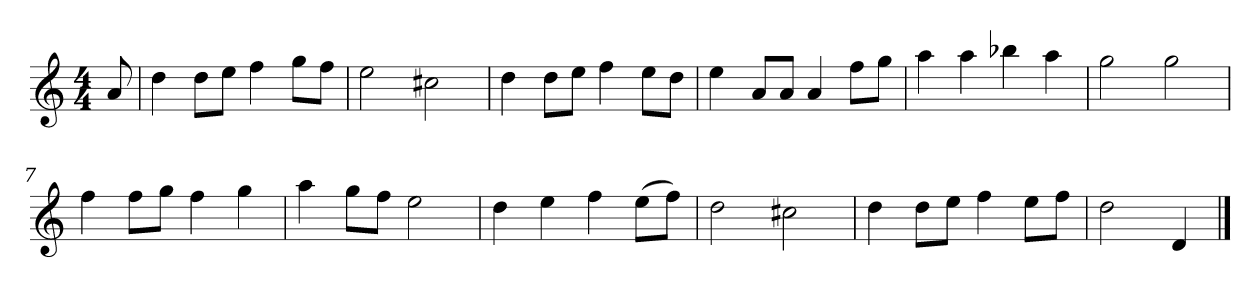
**kern
*part1
*staff1
*k[]
*M4/4
*MM120
=
8a
=1
4dd
8ddL
8eeJ
4ff
8ggL
8ffJ
=2
2ee
2cc#X
=3
4dd
8ddL
8eeJ
4ff
8eeL
8ddJ
=4
4ee
8aL
8aJ
4a
8ffL
8ggJ
=5
4aa
4aa
4bb-X
4aa
=6
2gg
2gg
=7
4ff
8ffL
8ggJ
4ff
4gg
=8
4aa
8ggL
8ffJ
2ee
=9
4dd
4ee
4ff
(8eeL
8ffJ)
=10
2dd
2cc#X
=11
4dd
8ddL
8eeJ
4ff
8eeL
8ffJ
=12
2dd
4d
==
*-
